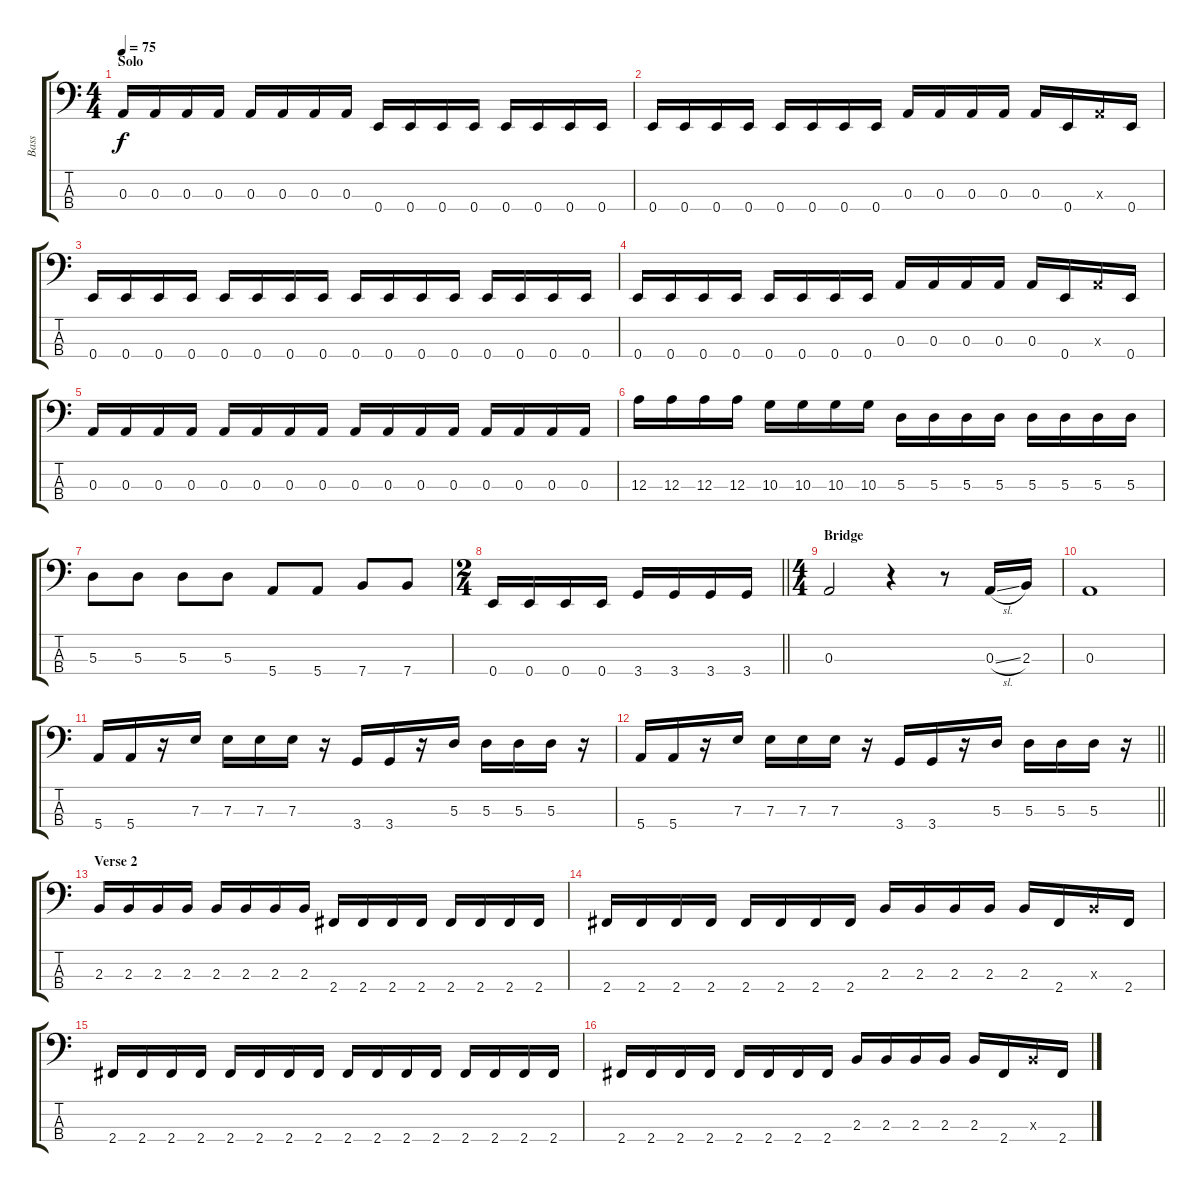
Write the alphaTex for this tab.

\track ("Bass" "Bass") {instrument electricbassfinger}
\staff {score tabs}
\tuning (G2 D2 A1 E1) {hide}
\ts (4 4)
\section ("" "Solo")
\tempo 75
\clef f4
\ks c
0.3.16{dy f} 0.3.16 0.3.16 0.3.16 0.3.16 0.3.16 0.3.16 0.3.16 0.4.16 0.4.16 0.4.16 0.4.16 0.4.16 0.4.16 0.4.16 0.4.16 |
0.4.16 0.4.16 0.4.16 0.4.16 0.4.16 0.4.16 0.4.16 0.4.16 0.3.16 0.3.16 0.3.16 0.3.16 0.3.16 0.4.16 0.3{x}.16 0.4.16 |
0.4.16 0.4.16 0.4.16 0.4.16 0.4.16 0.4.16 0.4.16 0.4.16 0.4.16 0.4.16 0.4.16 0.4.16 0.4.16 0.4.16 0.4.16 0.4.16 |
0.4.16 0.4.16 0.4.16 0.4.16 0.4.16 0.4.16 0.4.16 0.4.16 0.3.16 0.3.16 0.3.16 0.3.16 0.3.16 0.4.16 0.3{x}.16 0.4.16 |
0.3.16 0.3.16 0.3.16 0.3.16 0.3.16 0.3.16 0.3.16 0.3.16 0.3.16 0.3.16 0.3.16 0.3.16 0.3.16 0.3.16 0.3.16 0.3.16 |
12.3.16 12.3.16 12.3.16 12.3.16 10.3.16 10.3.16 10.3.16 10.3.16 5.3.16 5.3.16 5.3.16 5.3.16 5.3.16 5.3.16 5.3.16 5.3.16 |
5.3.8 5.3.8 5.3.8 5.3.8 5.4.8 5.4.8 7.4.8 7.4.8 |
\ts (2 4)
\barLineRight lightlight
0.4.16 0.4.16 0.4.16 0.4.16 3.4.16 3.4.16 3.4.16 3.4.16 |
\ts (4 4)
\section ("" "Bridge")
0.3.2 r.4 r.8 0.3{sl}.16 2.3.16 |
0.3.1 |
5.4.16 5.4.16 r.16 7.3.16 7.3.16 7.3.16 7.3.16 r.16 3.4.16 3.4.16 r.16 5.3.16 5.3.16 5.3.16 5.3.16 r.16 |
\barLineRight lightlight
5.4.16 5.4.16 r.16 7.3.16 7.3.16 7.3.16 7.3.16 r.16 3.4.16 3.4.16 r.16 5.3.16 5.3.16 5.3.16 5.3.16 r.16 |
\section ("" "Verse 2")
2.3.16 2.3.16 2.3.16 2.3.16 2.3.16 2.3.16 2.3.16 2.3.16 2.4.16 2.4.16 2.4.16 2.4.16 2.4.16 2.4.16 2.4.16 2.4.16 |
2.4.16 2.4.16 2.4.16 2.4.16 2.4.16 2.4.16 2.4.16 2.4.16 2.3.16 2.3.16 2.3.16 2.3.16 2.3.16 2.4.16 2.3{x}.16 2.4.16 |
2.4.16 2.4.16 2.4.16 2.4.16 2.4.16 2.4.16 2.4.16 2.4.16 2.4.16 2.4.16 2.4.16 2.4.16 2.4.16 2.4.16 2.4.16 2.4.16 |
2.4.16 2.4.16 2.4.16 2.4.16 2.4.16 2.4.16 2.4.16 2.4.16 2.3.16 2.3.16 2.3.16 2.3.16 2.3.16 2.4.16 2.3{x}.16 2.4.16
